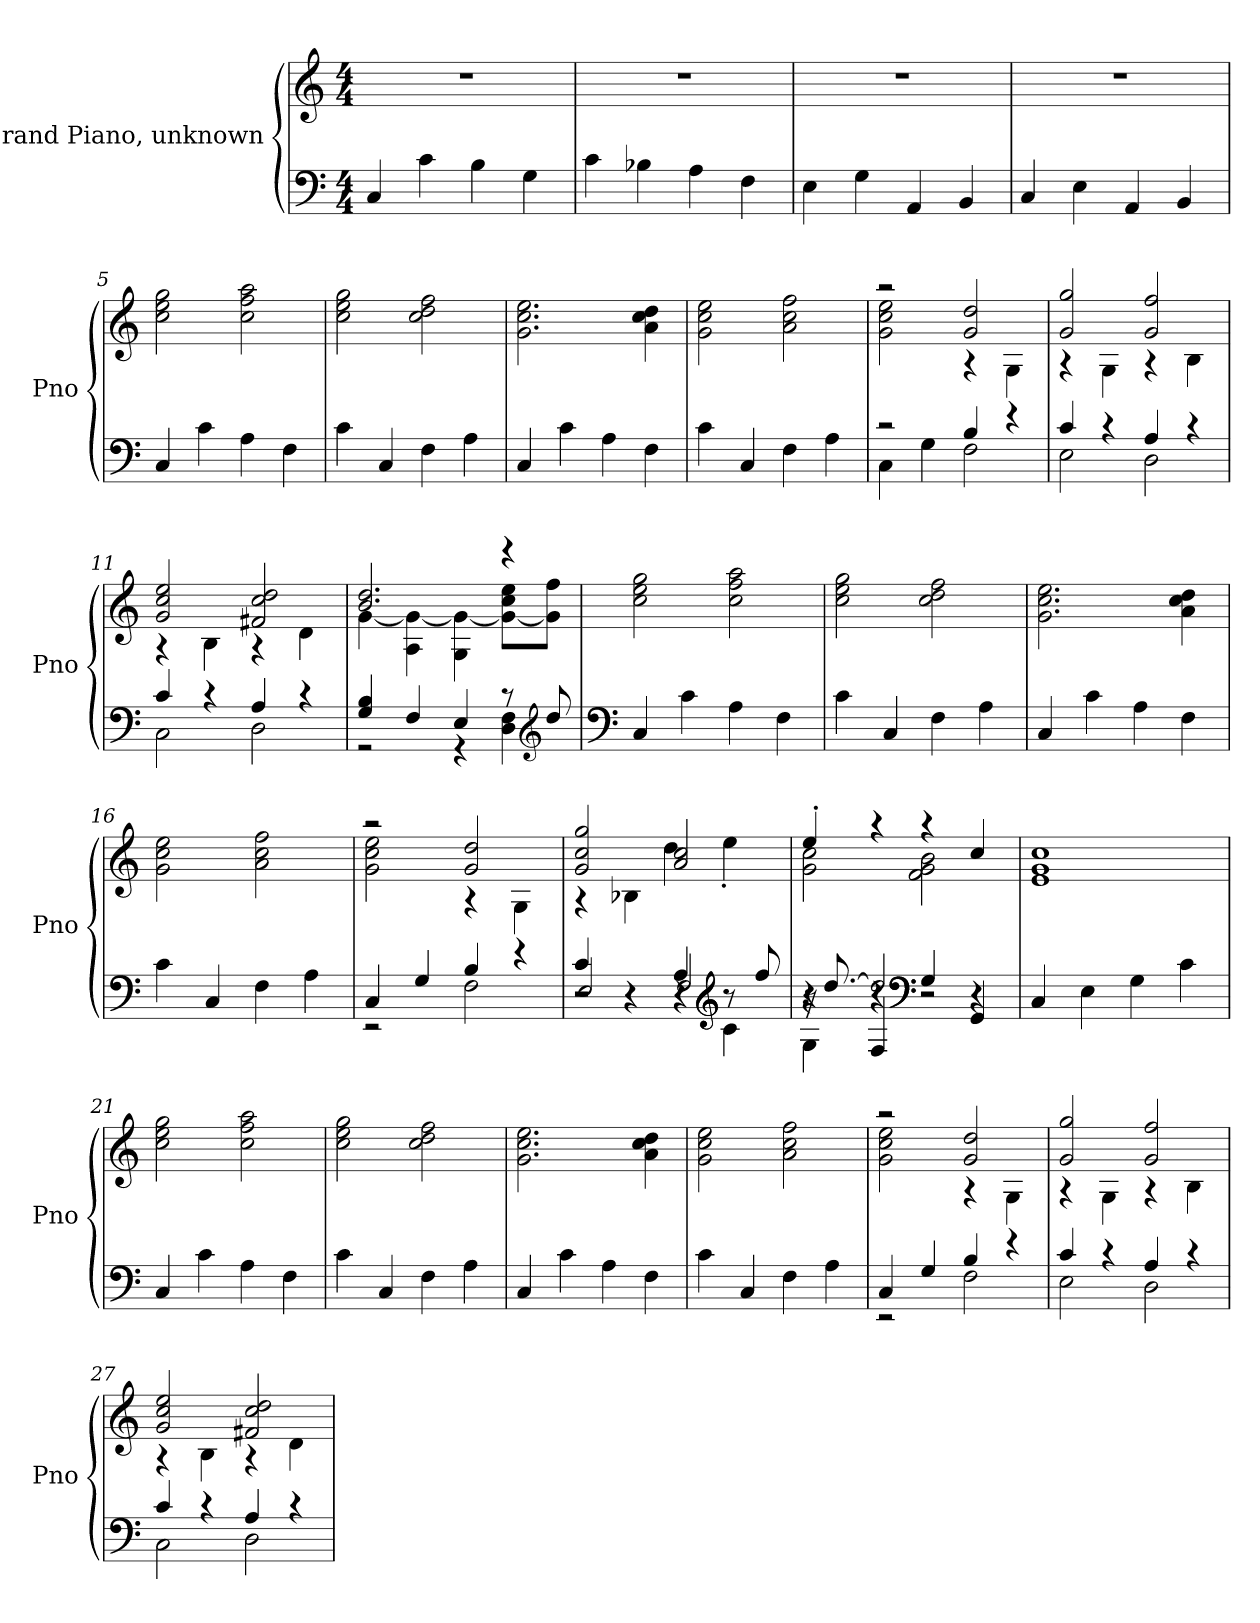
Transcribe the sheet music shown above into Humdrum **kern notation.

**kern	**kern
*part1	*part1
*staff2	*staff1
*I"Grand Piano, unknown	*
*I'Pno	*
*clefF4	*clefG2
*k[]	*k[]
*M4/4	*M4/4
*MM120	*MM120
=1	=1
4C/	1r
4c\	.
4B\	.
4G\	.
=2	=2
4c\	1r
4B-X\	.
4A\	.
4F\	.
=3	=3
4E\	1r
4G\	.
4AA/	.
4BB/	.
=4	=4
4C/	1r
4E\	.
4AA/	.
4BB/	.
=5	=5
4C/	2cc\ 2ee\ 2gg\
4c\	.
4A\	2cc\ 2ff\ 2aa\
4F\	.
=6	=6
4c\	2cc\ 2ee\ 2gg\
4C/	.
4F\	2cc\ 2dd\ 2ff\
4A\	.
=7	=7
4C/	2.g\ 2.cc\ 2.ee\
4c\	.
4A\	.
4F\	4a\ 4cc\ 4dd\
=8	=8
4c\	2g\ 2cc\ 2ee\
4C/	.
4F\	2a\ 2cc\ 2ff\
4A\	.
=9	=9
*^	*^
2r	4C\	2r	2g\ 2cc\ 2ee\
.	4G\	.	.
4B/	2F\	2g/ 2dd/	4r
4r	.	.	4G\
!!LO:LB:g=z	!!
=10	=10	=10	=10
4c/	2E\	2g/ 2gg/	4r
4r	.	.	4G\
4A/	2D\	2g/ 2ff/	4r
4r	.	.	4B\
=11	=11	=11	=11
4c/	2C\	2g/ 2cc/ 2ee/	4r
4r	.	.	4B\
4A/	2D\	2f#X/ 2cc/ 2dd/	4r
4r	.	.	4d\
=12	=12	=12	=12
4G/ 4B/	2r	2.b/ 2.dd/	[4g\
4F/	.	.	4A\ 4g\_
4E/	4r	.	4G\ 4g\_
8r	4D\ 4F\	4r	8g\_ 8cc\ 8ee\L
*clefG2	*	*	*
8dd/	.	.	8g\] 8ff\J
*v	*v	*	*
*	*v	*v
=13	=13
*clefF4	*
4C/	2cc\ 2ee\ 2gg\
4c\	.
4A\	2cc\ 2ff\ 2aa\
4F\	.
=14	=14
4c\	2cc\ 2ee\ 2gg\
4C/	.
4F\	2cc\ 2dd\ 2ff\
4A\	.
=15	=15
4C/	2.g\ 2.cc\ 2.ee\
4c\	.
4A\	.
4F\	4a\ 4cc\ 4dd\
=16	=16
4c\	2g\ 2cc\ 2ee\
4C/	.
4F\	2a\ 2cc\ 2ff\
4A\	.
=17	=17
*^	*^
4C/	2r	2r	2g\ 2cc\ 2ee\
4G/	.	.	.
4B/	2F\	2g/ 2dd/	4r
4r	.	.	4G\
!!LO:LB:g=z	!!
=18	=18	=18	=18
*	*^	*	*
4c/	2r	2E/	2g/ 2cc/ 2gg/	4r
4r	.	.	.	4B-X\
4A/	4r	2F/	2a/ 2cc/	4dd\
*clefG2	*	*	*	*
8r	4c\	.	.	4ee'\
8ff/	.	.	.	.
=19	=19	=19	=19	=19
16r	4G\	4r	4ee'/	2g\ 2cc\
[8.dd/	.	.	.	.
2dd/]	4r	4F/	4r	.
*clefF4	*	*	*	*
.	2r	4G/	4r	2f\ 2g\ 2b\
4r	.	4GG/	4cc/	.
*v	*v	*v	*	*
*	*v	*v
=20	=20
4C/	1e 1g 1cc
4E\	.
4G\	.
4c\	.
=21	=21
4C/	2cc\ 2ee\ 2gg\
4c\	.
4A\	2cc\ 2ff\ 2aa\
4F\	.
=22	=22
4c\	2cc\ 2ee\ 2gg\
4C/	.
4F\	2cc\ 2dd\ 2ff\
4A\	.
=23	=23
4C/	2.g\ 2.cc\ 2.ee\
4c\	.
4A\	.
4F\	4a\ 4cc\ 4dd\
=24	=24
4c\	2g\ 2cc\ 2ee\
4C/	.
4F\	2a\ 2cc\ 2ff\
4A\	.
=25	=25
*^	*^
4C/	2r	2r	2g\ 2cc\ 2ee\
4G/	.	.	.
4B/	2F\	2g/ 2dd/	4r
4r	.	.	4G\
!!LO:LB:g=z	!!
=26	=26	=26	=26
4c/	2E\	2g/ 2gg/	4r
4r	.	.	4G\
4A/	2D\	2g/ 2ff/	4r
4r	.	.	4B\
=27	=27	=27	=27
4c/	2C\	2g/ 2cc/ 2ee/	4r
4r	.	.	4B\
4A/	2D\	2f#X/ 2cc/ 2dd/	4r
4r	.	.	4d\
*v	*v	*	*
*	*v	*v
=	=
*-	*-
